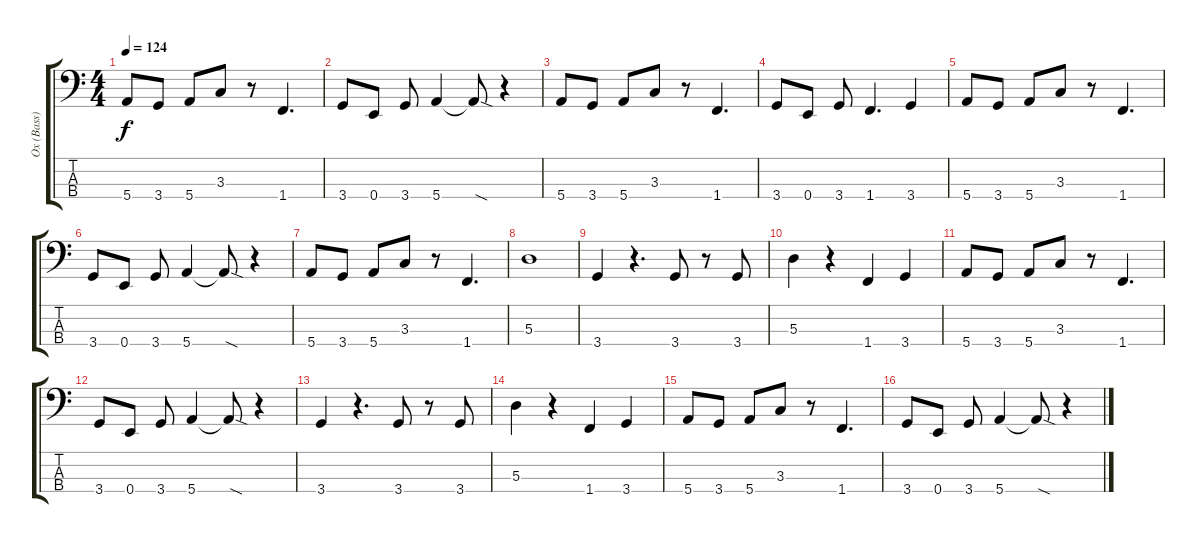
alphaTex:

\track ("Ox (Bass)" "Ox (Bass)") {instrument electricbasspick}
\staff {score tabs}
\tuning (G2 D2 A1 E1) {hide}
\ts (4 4)
\tempo 124
\clef f4
\ks c
5.4.8{dy f} 3.4.8 5.4.8 3.3.8 r.8 1.4.4{d} |
3.4.8 0.4.8 3.4.8 5.4.4 5.4{sod t}.8 r.4 |
5.4.8 3.4.8 5.4.8 3.3.8 r.8 1.4.4{d} |
3.4.8 0.4.8 3.4.8 1.4.4{d} 3.4.4 |
5.4.8 3.4.8 5.4.8 3.3.8 r.8 1.4.4{d} |
3.4.8 0.4.8 3.4.8 5.4.4 5.4{sod t}.8 r.4 |
5.4.8 3.4.8 5.4.8 3.3.8 r.8 1.4.4{d} |
5.3.1 |
3.4.4 r.4{d} 3.4.8 r.8 3.4.8 |
5.3.4 r.4 1.4.4 3.4.4 |
5.4.8 3.4.8 5.4.8 3.3.8 r.8 1.4.4{d} |
3.4.8 0.4.8 3.4.8 5.4.4 5.4{sod t}.8 r.4 |
3.4.4 r.4{d} 3.4.8 r.8 3.4.8 |
5.3.4 r.4 1.4.4 3.4.4 |
5.4.8 3.4.8 5.4.8 3.3.8 r.8 1.4.4{d} |
3.4.8 0.4.8 3.4.8 5.4.4 5.4{sod t}.8 r.4
